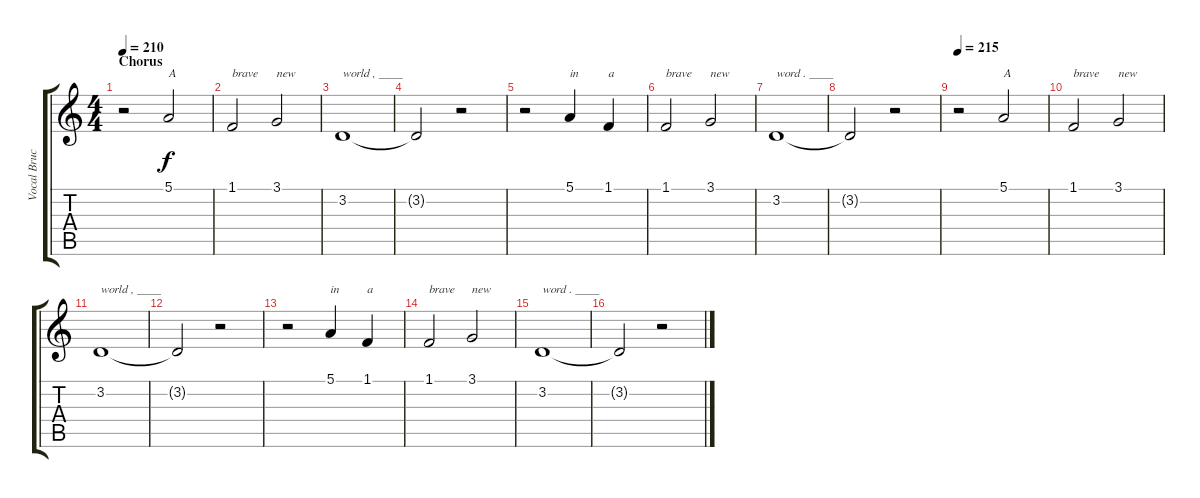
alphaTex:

\track ("Vocal Bruce Dickinson" "Vocal Bruc") {instrument violin}
\staff {score tabs}
\tuning (E4 B3 G3 D3 A2 E2) {hide}
\ts (4 4)
\section ("" "Chorus")
\tempo 210
\clef g2
\ks c
r.2{dy f} 5.1.2{txt "A"} |
1.1.2{txt "brave"} 3.1.2{txt "new"} |
3.2.1{txt "world , ____"} |
3.2{t}.2 r.2 |
r.2 5.1.4{txt "in"} 1.1.4{txt "a"} |
1.1.2{txt "brave"} 3.1.2{txt "new"} |
3.2.1{txt "word . ____"} |
3.2{t}.2 r.2 |
\tempo 215
r.2 5.1.2{txt "A"} |
1.1.2{txt "brave"} 3.1.2{txt "new"} |
3.2.1{txt "world , ____"} |
3.2{t}.2 r.2 |
r.2 5.1.4{txt "in"} 1.1.4{txt "a"} |
1.1.2{txt "brave"} 3.1.2{txt "new"} |
3.2.1{txt "word . ____"} |
3.2{t}.2 r.2
